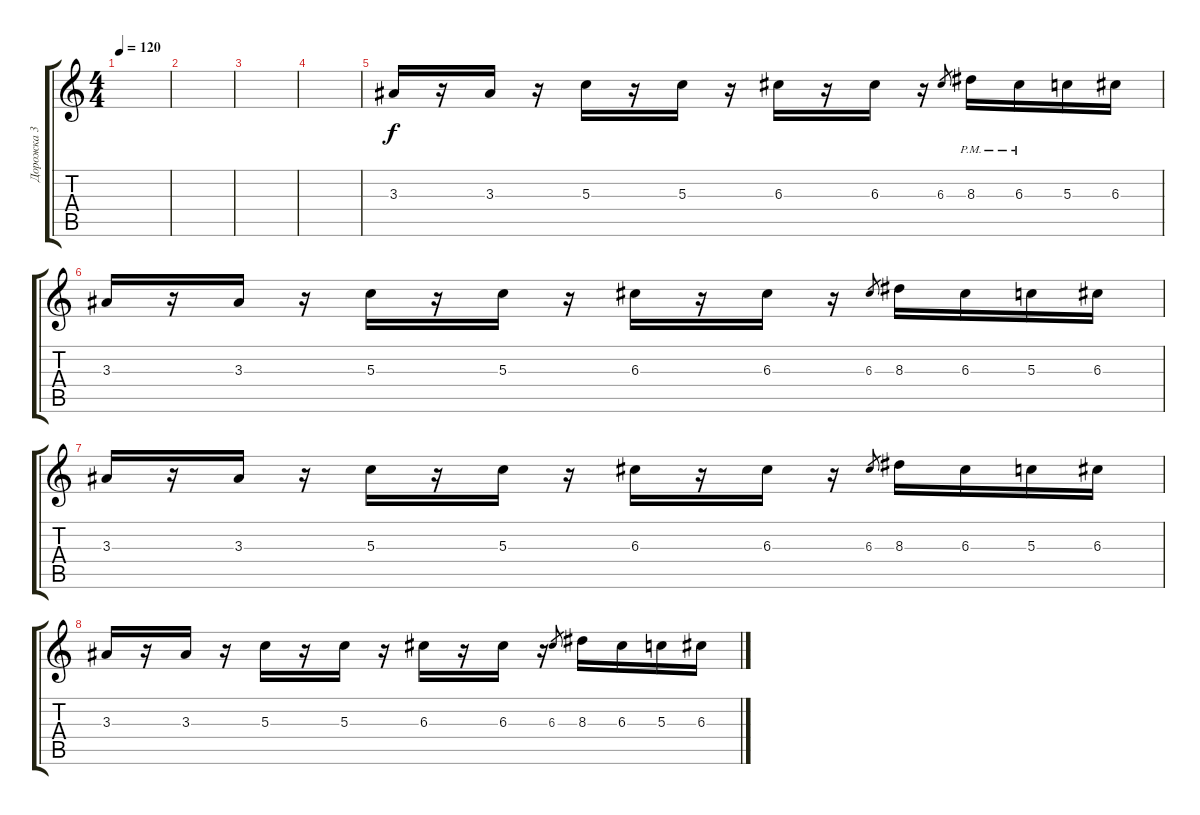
\track ("Дорожка 3" "Дорожка 3") {instrument distortionguitar}
\staff {score tabs}
\tuning (E4 B3 G3 D3 A2 E2) {hide}
\ts (4 4)
\tempo 120
\clef g2
\ks c
|
|
|
|
3.3.16 r.16 3.3.16 r.16 5.3.16 r.16 5.3.16 r.16 6.3.16 r.16 6.3.16 r.16 6.3.8{gr} 8.3{pm}.16 6.3{pm}.16 5.3.16 6.3.16 |
3.3.16 r.16 3.3.16 r.16 5.3.16 r.16 5.3.16 r.16 6.3.16 r.16 6.3.16 r.16 6.3.8{gr} 8.3.16 6.3.16 5.3.16 6.3.16 |
3.3.16 r.16 3.3.16 r.16 5.3.16 r.16 5.3.16 r.16 6.3.16 r.16 6.3.16 r.16 6.3.8{gr} 8.3.16 6.3.16 5.3.16 6.3.16 |
3.3.16 r.16 3.3.16 r.16 5.3.16 r.16 5.3.16 r.16 6.3.16 r.16 6.3.16 r.16 6.3.8{gr} 8.3.16 6.3.16 5.3.16 6.3.16
